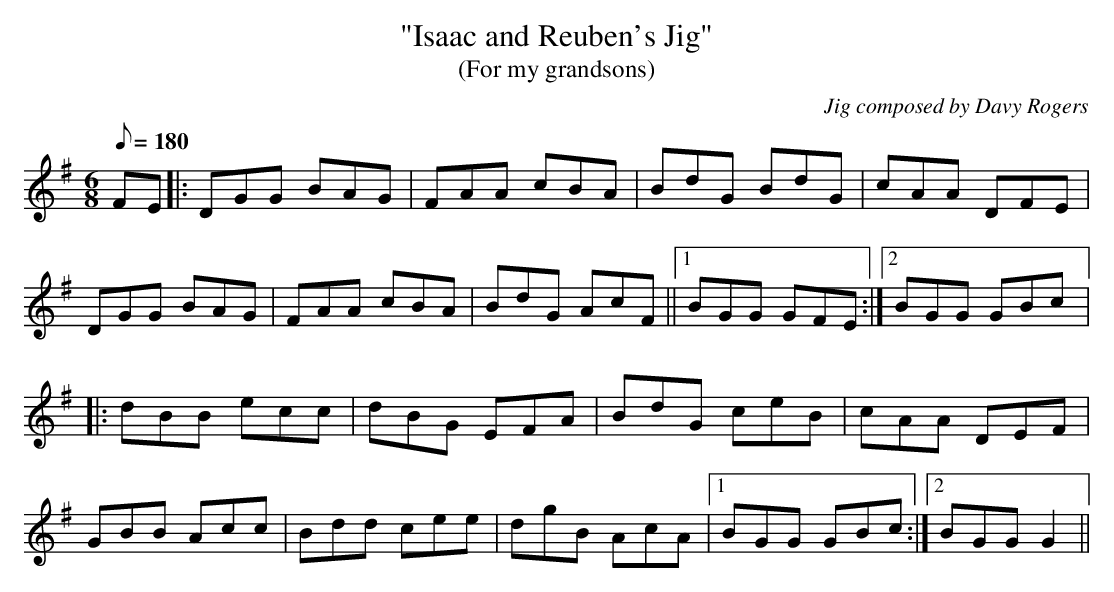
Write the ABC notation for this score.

X:1
T:"Isaac and Reuben's Jig"
T:(For my grandsons)
C:Jig composed by Davy Rogers
L:1/8
Q:180
M:6/8
K:G
FE |: DGG BAG | FAA cBA | BdG BdG | cAA DFE |
DGG BAG | FAA cBA | BdG AcF ||1 BGG GFE :|2 BGG GBc |:
dBB ecc | dBG EFA | BdG ceB | cAA DEF |
GBB Acc | Bdd cee | dgB AcA |1 BGG GBc :|2 BGG G2 ||
